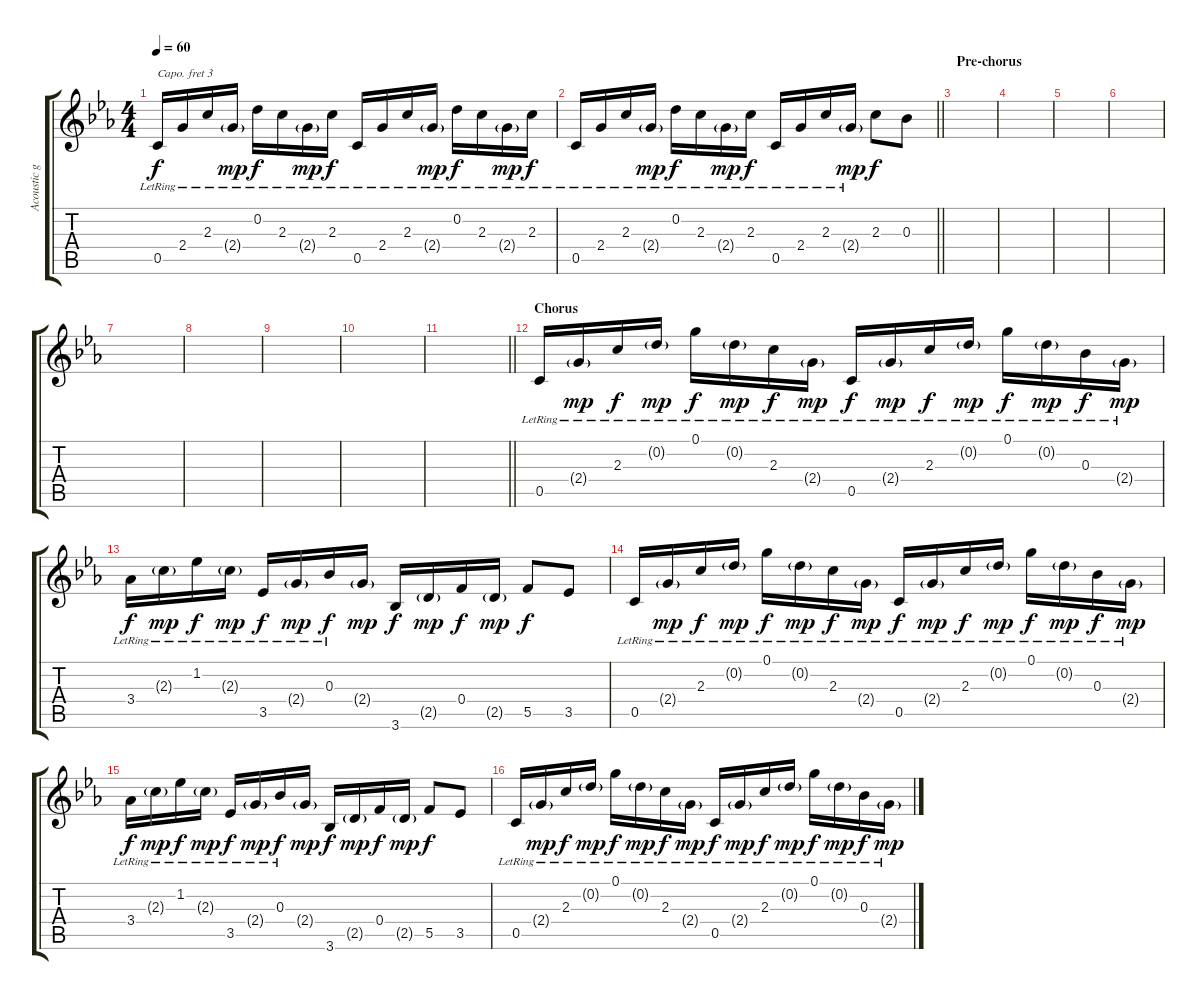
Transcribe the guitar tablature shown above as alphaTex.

\track ("Acoustic gtr." "Acoustic g") {instrument acousticguitarsteel}
\staff {score tabs}
\capo 3
\tuning (E4 B3 G3 D3 A2 E2) {hide}
\ts (4 4)
\tempo 60
\clef g2
\ks cminor
0.5{lr}.16{dy f} 2.4{lr}.16 2.3{lr}.16 2.4{g lr}.16{dy mp} 0.2{lr}.16{dy f} 2.3{lr}.16 2.4{g lr}.16{dy mp} 2.3{lr}.16{dy f} 0.5{lr}.16 2.4{lr}.16 2.3{lr}.16 2.4{g lr}.16{dy mp} 0.2{lr}.16{dy f} 2.3{lr}.16 2.4{g lr}.16{dy mp} 2.3{lr}.16{dy f} |
\barLineRight lightlight
0.5{lr}.16 2.4{lr}.16 2.3{lr}.16 2.4{g lr}.16{dy mp} 0.2{lr}.16{dy f} 2.3{lr}.16 2.4{g lr}.16{dy mp} 2.3{lr}.16{dy f} 0.5{lr}.16 2.4{lr}.16 2.3{lr}.16 2.4{g lr}.16{dy mp} 2.3.8{dy f} 0.3.8 |
\section ("" "Pre-chorus")
|
|
|
|
|
|
|
|
\barLineRight lightlight
|
\section ("" "Chorus")
0.5{lr}.16 2.4{g lr}.16{dy mp} 2.3{lr}.16{dy f} 0.2{g lr}.16{dy mp} 0.1{lr}.16{dy f} 0.2{g lr}.16{dy mp} 2.3{lr}.16{dy f} 2.4{g lr}.16{dy mp} 0.5{lr}.16{dy f} 2.4{g lr}.16{dy mp} 2.3{lr}.16{dy f} 0.2{g lr}.16{dy mp} 0.1{lr}.16{dy f} 0.2{g lr}.16{dy mp} 0.3{lr}.16{dy f} 2.4{g lr}.16{dy mp} |
3.4{lr}.16{dy f} 2.3{g lr}.16{dy mp} 1.2{lr}.16{dy f} 2.3{g lr}.16{dy mp} 3.5{lr}.16{dy f} 2.4{g lr}.16{dy mp} 0.3{lr}.16{dy f} 2.4{g}.16{dy mp} 3.6.16{dy f} 2.5{g}.16{dy mp} 0.4.16{dy f} 2.5{g}.16{dy mp} 5.5.8{dy f} 3.5.8 |
0.5{lr}.16 2.4{g lr}.16{dy mp} 2.3{lr}.16{dy f} 0.2{g lr}.16{dy mp} 0.1{lr}.16{dy f} 0.2{g lr}.16{dy mp} 2.3{lr}.16{dy f} 2.4{g lr}.16{dy mp} 0.5{lr}.16{dy f} 2.4{g lr}.16{dy mp} 2.3{lr}.16{dy f} 0.2{g lr}.16{dy mp} 0.1{lr}.16{dy f} 0.2{g lr}.16{dy mp} 0.3{lr}.16{dy f} 2.4{g lr}.16{dy mp} |
3.4{lr}.16{dy f} 2.3{g lr}.16{dy mp} 1.2{lr}.16{dy f} 2.3{g lr}.16{dy mp} 3.5{lr}.16{dy f} 2.4{g lr}.16{dy mp} 0.3{lr}.16{dy f} 2.4{g}.16{dy mp} 3.6.16{dy f} 2.5{g}.16{dy mp} 0.4.16{dy f} 2.5{g}.16{dy mp} 5.5.8{dy f} 3.5.8 |
0.5{lr}.16 2.4{g lr}.16{dy mp} 2.3{lr}.16{dy f} 0.2{g lr}.16{dy mp} 0.1{lr}.16{dy f} 0.2{g lr}.16{dy mp} 2.3{lr}.16{dy f} 2.4{g lr}.16{dy mp} 0.5{lr}.16{dy f} 2.4{g lr}.16{dy mp} 2.3{lr}.16{dy f} 0.2{g lr}.16{dy mp} 0.1{lr}.16{dy f} 0.2{g lr}.16{dy mp} 0.3{lr}.16{dy f} 2.4{g lr}.16{dy mp}
